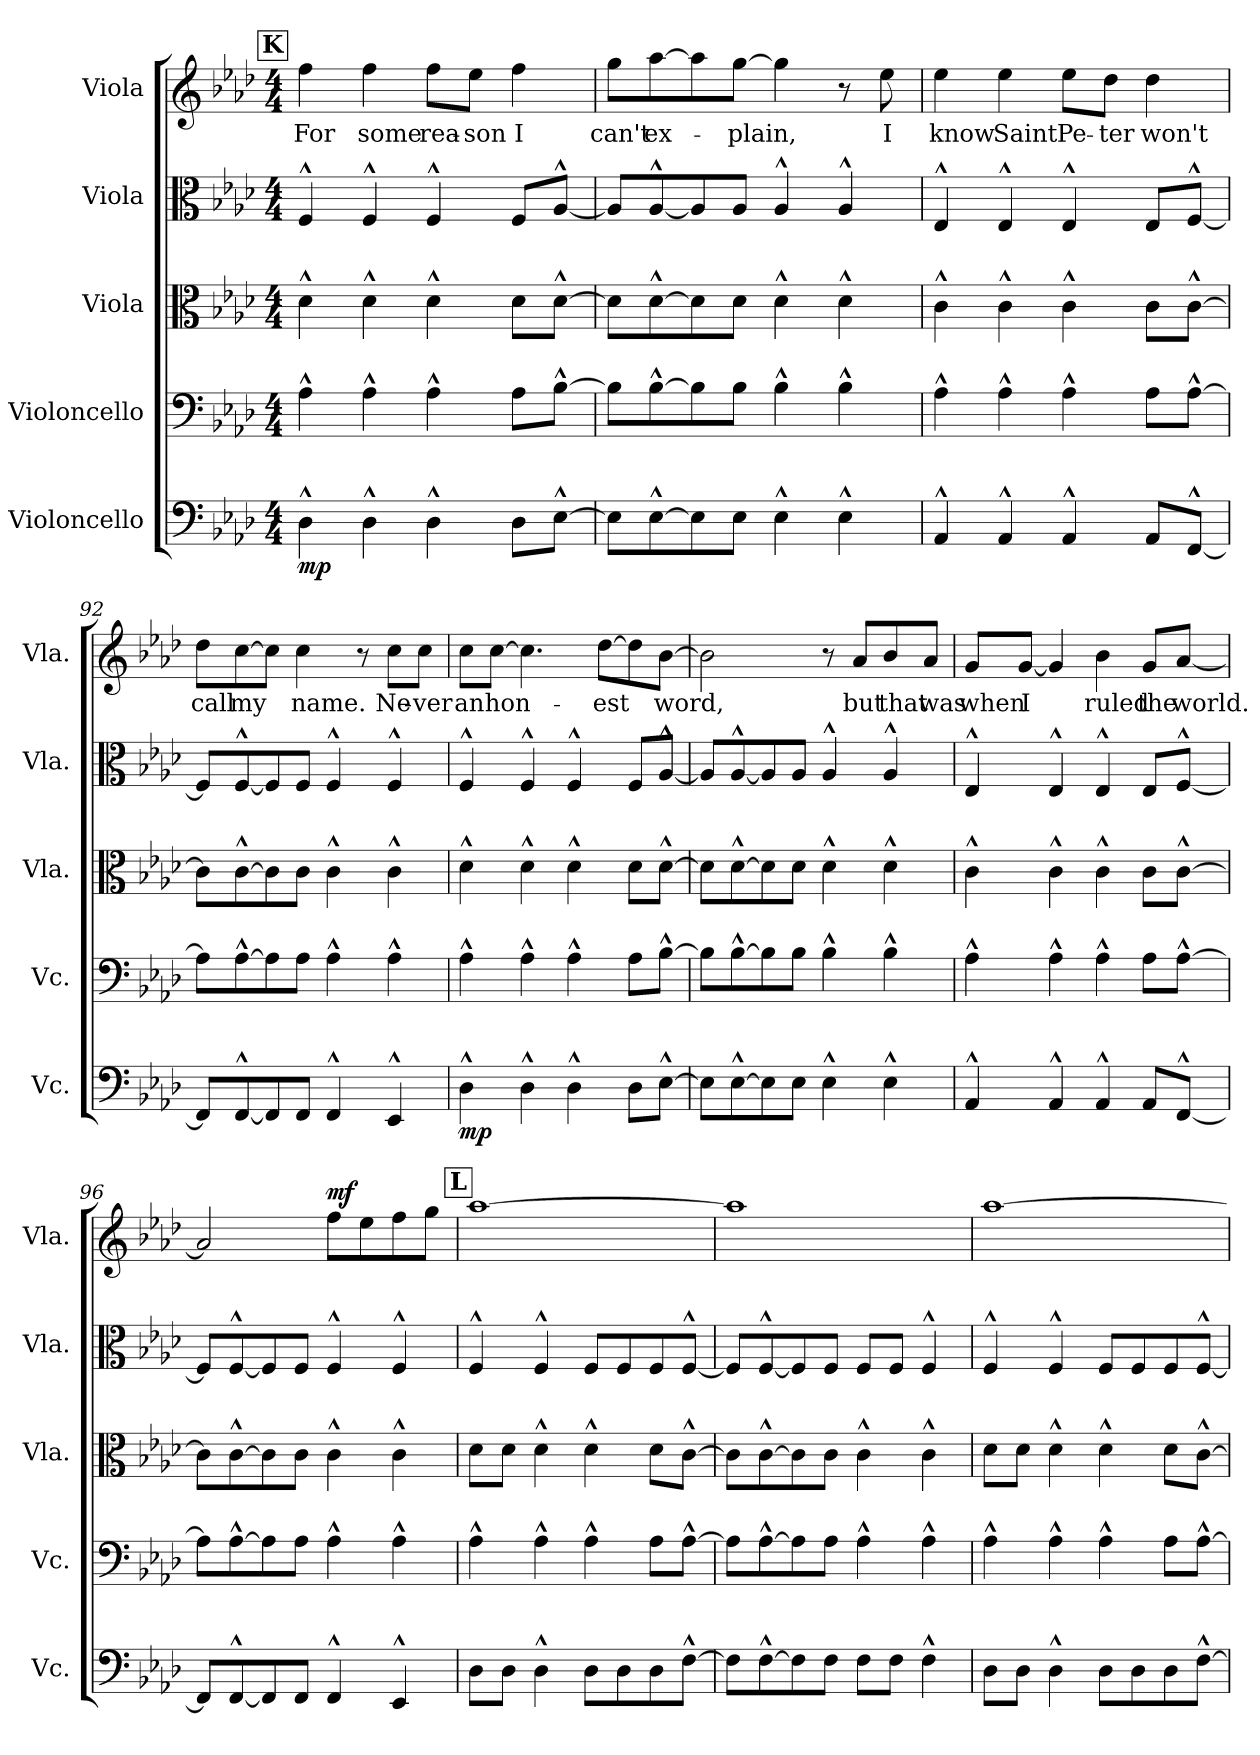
**kern	**dynam	**kern	**kern	**kern	**kern	**text	**dynam
*part5	*part5	*part4	*part3	*part2	*part1	*part1	*part1
*staff5	*staff5	*staff4	*staff3	*staff2	*staff1	*staff1	*staff1
*I"Violoncello	*	*I"Violoncello	*I"Viola	*I"Viola	*I"Viola	*	*
*I'Vc.	*	*I'Vc.	*I'Vla.	*I'Vla.	*I'Vla.	*	*
!!LO:LB:g=z
*clefF4	*	*clefF4	*clefC3	*clefC3	*clefG2	*	*
*k[b-e-a-d-]	*	*k[b-e-a-d-]	*k[b-e-a-d-]	*k[b-e-a-d-]	*k[b-e-a-d-]	*	*
*M4/4	*	*M4/4	*M4/4	*M4/4	*M4/4	*	*
!!LO:REH:place=s1:a:B:fs=14:t=K
=89	=89	=89	=89	=89	=89	=89	=89
!	!LO:DY:b	!	!	!	!	!LO:LY:b	!
4D-^^\	mp	4A-^^\	4d-^^\	4F^^/	4ff\	For	.
!	!	!	!	!	!	!LO:LY:b	!
4D-^^\	.	4A-^^\	4d-^^\	4F^^/	4ff\	some	.
!	!	!	!	!	!	!LO:LY:b	!
4D-^^\	.	4A-^^\	4d-^^\	4F^^/	8ff\L	rea-	.
!	!	!	!	!	!	!LO:LY:b	!
.	.	.	.	.	8ee-\J	-son	.
!	!	!	!	!	!	!LO:LY:b	!
8D-\L	.	8A-\L	8d-\L	8F/L	4ff\	I	.
[8E-^^\J	.	[8B-^^\J	[8d-^^\J	[8A-^^/J	.	.	.
=90	=90	=90	=90	=90	=90	=90	=90
!	!	!	!	!	!	!LO:LY:b	!
8E-\L]	.	8B-\L]	8d-\L]	8A-/L]	8gg\L	can't	.
!	!	!	!	!	!	!LO:LY:b	!
[8E-^^\	.	[8B-^^\	[8d-^^\	[8A-^^/	[8aa-\	ex-	.
8E-\]	.	8B-\]	8d-\]	8A-/]	8aa-\]	.	.
!	!	!	!	!	!	!LO:LY:b	!
8E-\J	.	8B-\J	8d-\J	8A-/J	[8gg\J	-plain,	.
4E-^^\	.	4B-^^\	4d-^^\	4A-^^/	4gg\]	.	.
4E-^^\	.	4B-^^\	4d-^^\	4A-^^/	8r	.	.
!	!	!	!	!	!	!LO:LY:b	!
.	.	.	.	.	8ee-\	I	.
=91	=91	=91	=91	=91	=91	=91	=91
!	!	!	!	!	!	!LO:LY:b	!
4AA-^^/	.	4A-^^\	4c^^\	4E-^^/	4ee-\	know	.
!	!	!	!	!	!	!LO:LY:b	!
4AA-^^/	.	4A-^^\	4c^^\	4E-^^/	4ee-\	Saint	.
!	!	!	!	!	!	!LO:LY:b	!
4AA-^^/	.	4A-^^\	4c^^\	4E-^^/	8ee-\L	Pe-	.
!	!	!	!	!	!	!LO:LY:b	!
.	.	.	.	.	8dd-\J	-ter	.
!	!	!	!	!	!	!LO:LY:b	!
8AA-/L	.	8A-\L	8c\L	8E-/L	4dd-\	won't	.
[8FF^^/J	.	[8A-^^\J	[8c^^\J	[8F^^/J	.	.	.
!!LO:PB:g=z
=92	=92	=92	=92	=92	=92	=92	=92
!	!	!	!	!	!	!LO:LY:b	!
8FF/L]	.	8A-\L]	8c\L]	8F/L]	8dd-\L	call	.
!	!	!	!	!	!	!LO:LY:b	!
[8FF^^/	.	[8A-^^\	[8c^^\	[8F^^/	[8cc\	my	.
8FF/]	.	8A-\]	8c\]	8F/]	8cc\J]	.	.
!	!	!	!	!	!	!LO:LY:b	!
8FF/J	.	8A-\J	8c\J	8F/J	4cc\	name.	.
4FF^^/	.	4A-^^\	4c^^\	4F^^/	.	.	.
.	.	.	.	.	8r	.	.
!	!	!	!	!	!	!LO:LY:b	!
4EE-^^/	.	4A-^^\	4c^^\	4F^^/	8cc\L	-Ne-	.
!	!	!	!	!	!	!LO:LY:b	!
.	.	.	.	.	8cc\J	-ver	.
=93	=93	=93	=93	=93	=93	=93	=93
!	!LO:DY:b	!	!	!	!	!LO:LY:b	!
4D-^^\	mp	4A-^^\	4d-^^\	4F^^/	8cc\L	an	.
!	!	!	!	!	!	!LO:LY:b	!
.	.	.	.	.	[8cc\J	hon-	.
4D-^^\	.	4A-^^\	4d-^^\	4F^^/	4.cc\]	.	.
4D-^^\	.	4A-^^\	4d-^^\	4F^^/	.	.	.
!	!	!	!	!	!	!LO:LY:b	!
.	.	.	.	.	[8dd-\L	-est	.
8D-\L	.	8A-\L	8d-\L	8F/L	8dd-\]	.	.
!	!	!	!	!	!	!LO:LY:b	!
[8E-^^\J	.	[8B-^^\J	[8d-^^\J	[8A-^^/J	[8b-\J	word,	.
=94	=94	=94	=94	=94	=94	=94	=94
8E-\L]	.	8B-\L]	8d-\L]	8A-/L]	2b-\]	.	.
[8E-^^\	.	[8B-^^\	[8d-^^\	[8A-^^/	.	.	.
8E-\]	.	8B-\]	8d-\]	8A-/]	.	.	.
8E-\J	.	8B-\J	8d-\J	8A-/J	.	.	.
4E-^^\	.	4B-^^\	4d-^^\	4A-^^/	8r	.	.
!	!	!	!	!	!	!LO:LY:b	!
.	.	.	.	.	8a-/L	but	.
!	!	!	!	!	!	!LO:LY:b	!
4E-^^\	.	4B-^^\	4d-^^\	4A-^^/	8b-/	that	.
!	!	!	!	!	!	!LO:LY:b	!
.	.	.	.	.	8a-/J	was	.
!!LO:LB:g=z
=95	=95	=95	=95	=95	=95	=95	=95
!	!	!	!	!	!	!LO:LY:b	!
4AA-^^/	.	4A-^^\	4c^^\	4E-^^/	8g/L	when	.
!	!	!	!	!	!	!LO:LY:b	!
.	.	.	.	.	[8g/J	I	.
4AA-^^/	.	4A-^^\	4c^^\	4E-^^/	4g/]	.	.
!	!	!	!	!	!	!LO:LY:b	!
4AA-^^/	.	4A-^^\	4c^^\	4E-^^/	4b-\	ruled	.
!	!	!	!	!	!	!LO:LY:b	!
8AA-/L	.	8A-\L	8c\L	8E-/L	8g/L	the	.
!	!	!	!	!	!	!LO:LY:b	!
[8FF^^/J	.	[8A-^^\J	[8c^^\J	[8F^^/J	[8a-/J	world.	.
=96	=96	=96	=96	=96	=96	=96	=96
8FF/L]	.	8A-\L]	8c\L]	8F/L]	2a-/]	.	.
[8FF^^/	.	[8A-^^\	[8c^^\	[8F^^/	.	.	.
8FF/]	.	8A-\]	8c\]	8F/]	.	.	.
8FF/J	.	8A-\J	8c\J	8F/J	.	.	.
!	!	!	!	!	!	!	!LO:DY:b
4FF^^/	.	4A-^^\	4c^^\	4F^^/	8ff\L	.	mf
.	.	.	.	.	8ee-\	.	.
4EE-^^/	.	4A-^^\	4c^^\	4F^^/	8ff\	.	.
.	.	.	.	.	8gg\J	.	.
!!LO:REH:place=s1:a:B:fs=14:t=L
=97	=97	=97	=97	=97	=97	=97	=97
8D-\L	.	4A-^^\	8d-\L	4F^^/	[1aa-	.	.
8D-\J	.	.	8d-\J	.	.	.	.
4D-^^\	.	4A-^^\	4d-^^\	4F^^/	.	.	.
8D-\L	.	4A-^^\	4d-^^\	8F/L	.	.	.
8D-\	.	.	.	8F/	.	.	.
8D-\	.	8A-\L	8d-\L	8F/	.	.	.
[8F^^\J	.	[8A-^^\J	[8c^^\J	[8F^^/J	.	.	.
=98	=98	=98	=98	=98	=98	=98	=98
8F\L]	.	8A-\L]	8c\L]	8F/L]	1aa-]	.	.
[8F^^\	.	[8A-^^\	[8c^^\	[8F^^/	.	.	.
8F\]	.	8A-\]	8c\]	8F/]	.	.	.
8F\J	.	8A-\J	8c\J	8F/J	.	.	.
8F\L	.	4A-^^\	4c^^\	8F/L	.	.	.
8F\J	.	.	.	8F/J	.	.	.
4F^^\	.	4A-^^\	4c^^\	4F^^/	.	.	.
!!LO:PB:g=z
=99	=99	=99	=99	=99	=99	=99	=99
8D-\L	.	4A-^^\	8d-\L	4F^^/	[1aa-	.	.
8D-\J	.	.	8d-\J	.	.	.	.
4D-^^\	.	4A-^^\	4d-^^\	4F^^/	.	.	.
8D-\L	.	4A-^^\	4d-^^\	8F/L	.	.	.
8D-\	.	.	.	8F/	.	.	.
8D-\	.	8A-\L	8d-\L	8F/	.	.	.
[8F^^\J	.	[8A-^^\J	[8c^^\J	[8F^^/J	.	.	.
=	=	=	=	=	=	=	=
*-	*-	*-	*-	*-	*-	*-	*-
